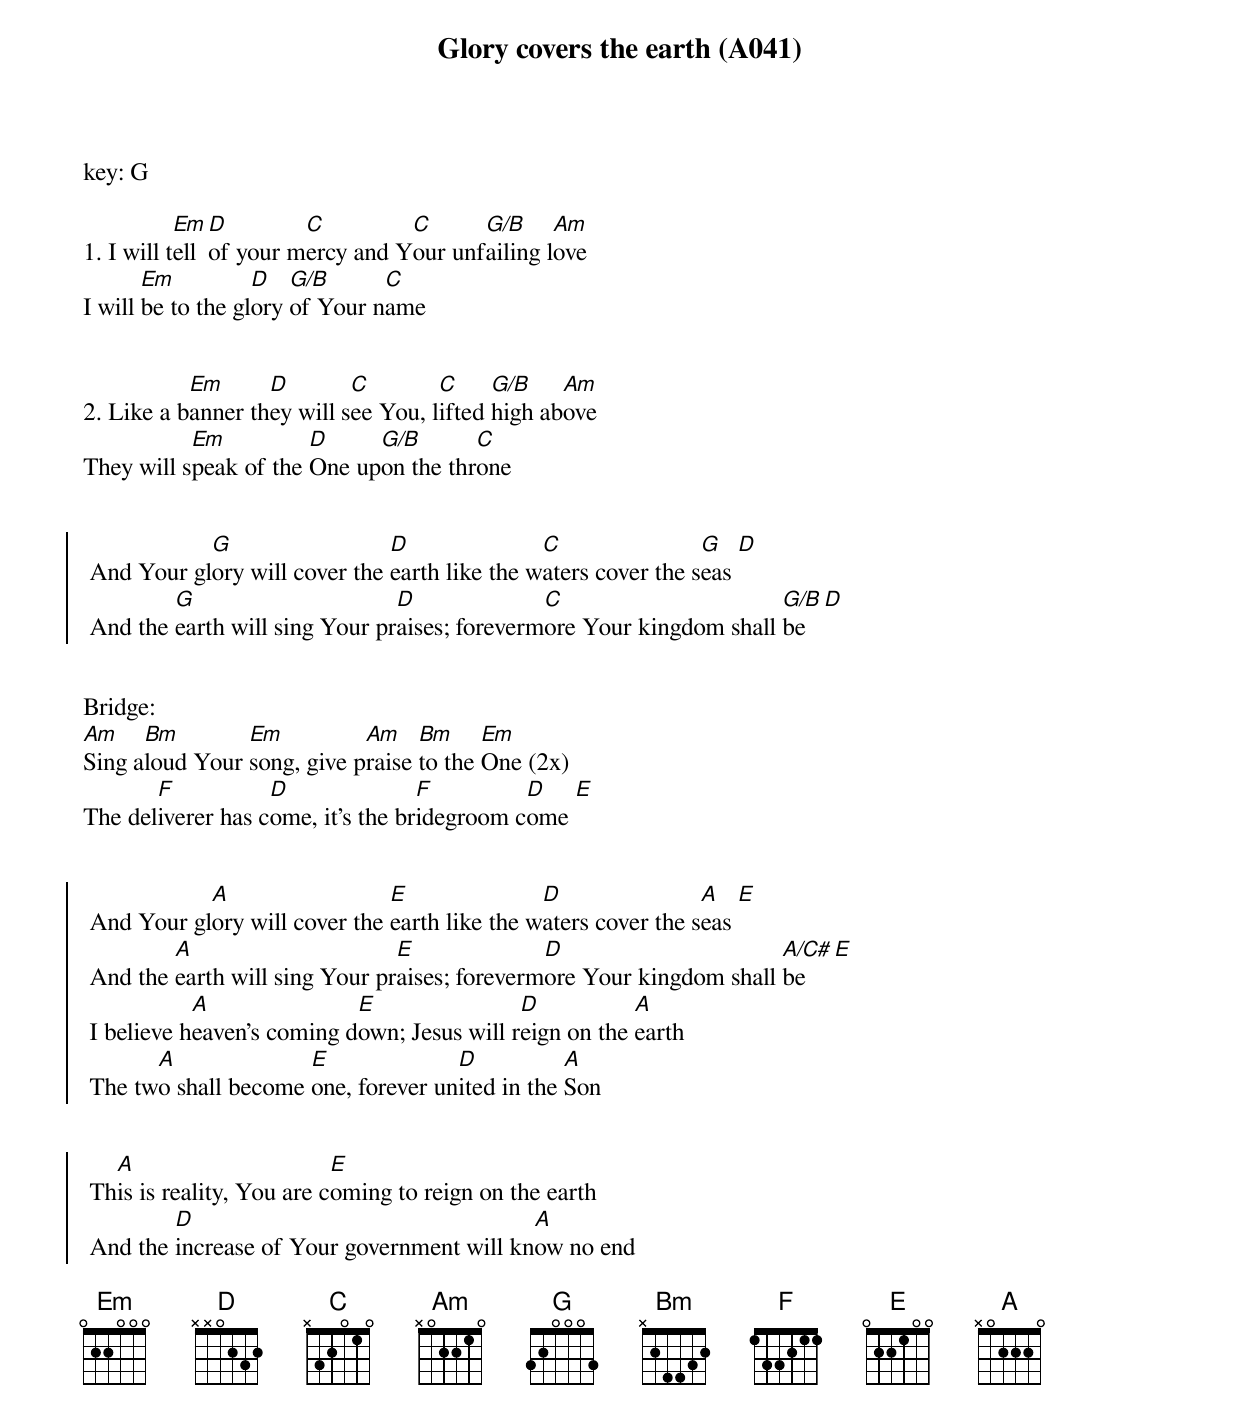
{title: Glory covers the earth (A041)}
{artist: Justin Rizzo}
key: G

1. I will t[Em]ell [D]of your m[C]ercy and Y[C]our unf[G/B]ailing l[Am]ove
I will [Em]be to the gl[D]ory [G/B]of Your n[C]ame


2. Like a b[Em]anner th[D]ey will s[C]ee You, l[C]ifted [G/B]high ab[Am]ove
They will s[Em]peak of the [D]One up[G/B]on the thr[C]one


{soc}
 And Your gl[G]ory will cover the [D]earth like the w[C]aters cover the s[G]eas [D]
 And the [G]earth will sing Your pr[D]aises; foreverm[C]ore Your kingdom shall [G/B]be [D]
 {eoc}


Bridge:
[Am]Sing a[Bm]loud Your [Em]song, give p[Am]raise [Bm]to the [Em]One (2x)
The del[F]iverer has c[D]ome, it's the br[F]idegroom c[D]ome [E]


{soc}
 And Your gl[A]ory will cover the [E]earth like the w[D]aters cover the s[A]eas [E]
 And the [A]earth will sing Your pr[E]aises; foreverm[D]ore Your kingdom shall [A/C#]be [E]
 I believe h[A]eaven’s coming d[E]own; Jesus will r[D]eign on the [A]earth
 The tw[A]o shall become [E]one, forever un[D]ited in the [A]Son
 {eoc}


 {soc}
 Th[A]is is reality, You are c[E]oming to reign on the earth
 And the [D]increase of Your government will kn[A]ow no end
 {eoc}

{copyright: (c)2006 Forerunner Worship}
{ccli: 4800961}
